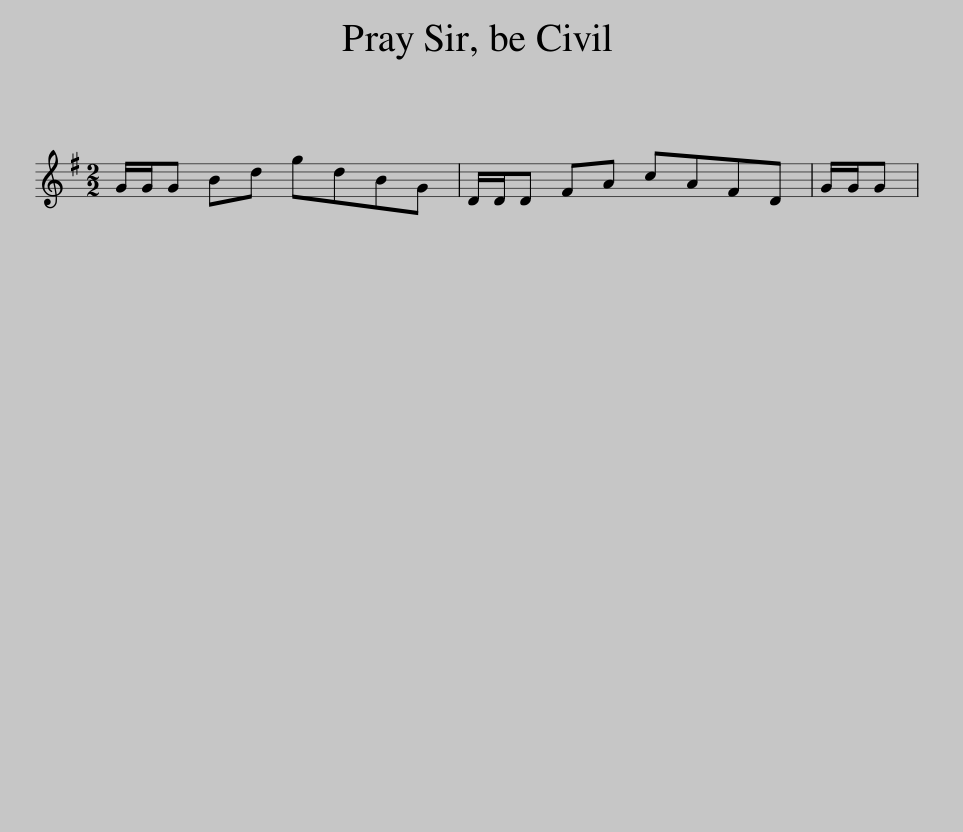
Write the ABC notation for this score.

X:1
L:1/8
M:2/2
I:linebreak $
K:G
V:1 treble
V:1
 G/G/G Bd gdBG | D/D/D FA cAFD | G/G/G | %3
